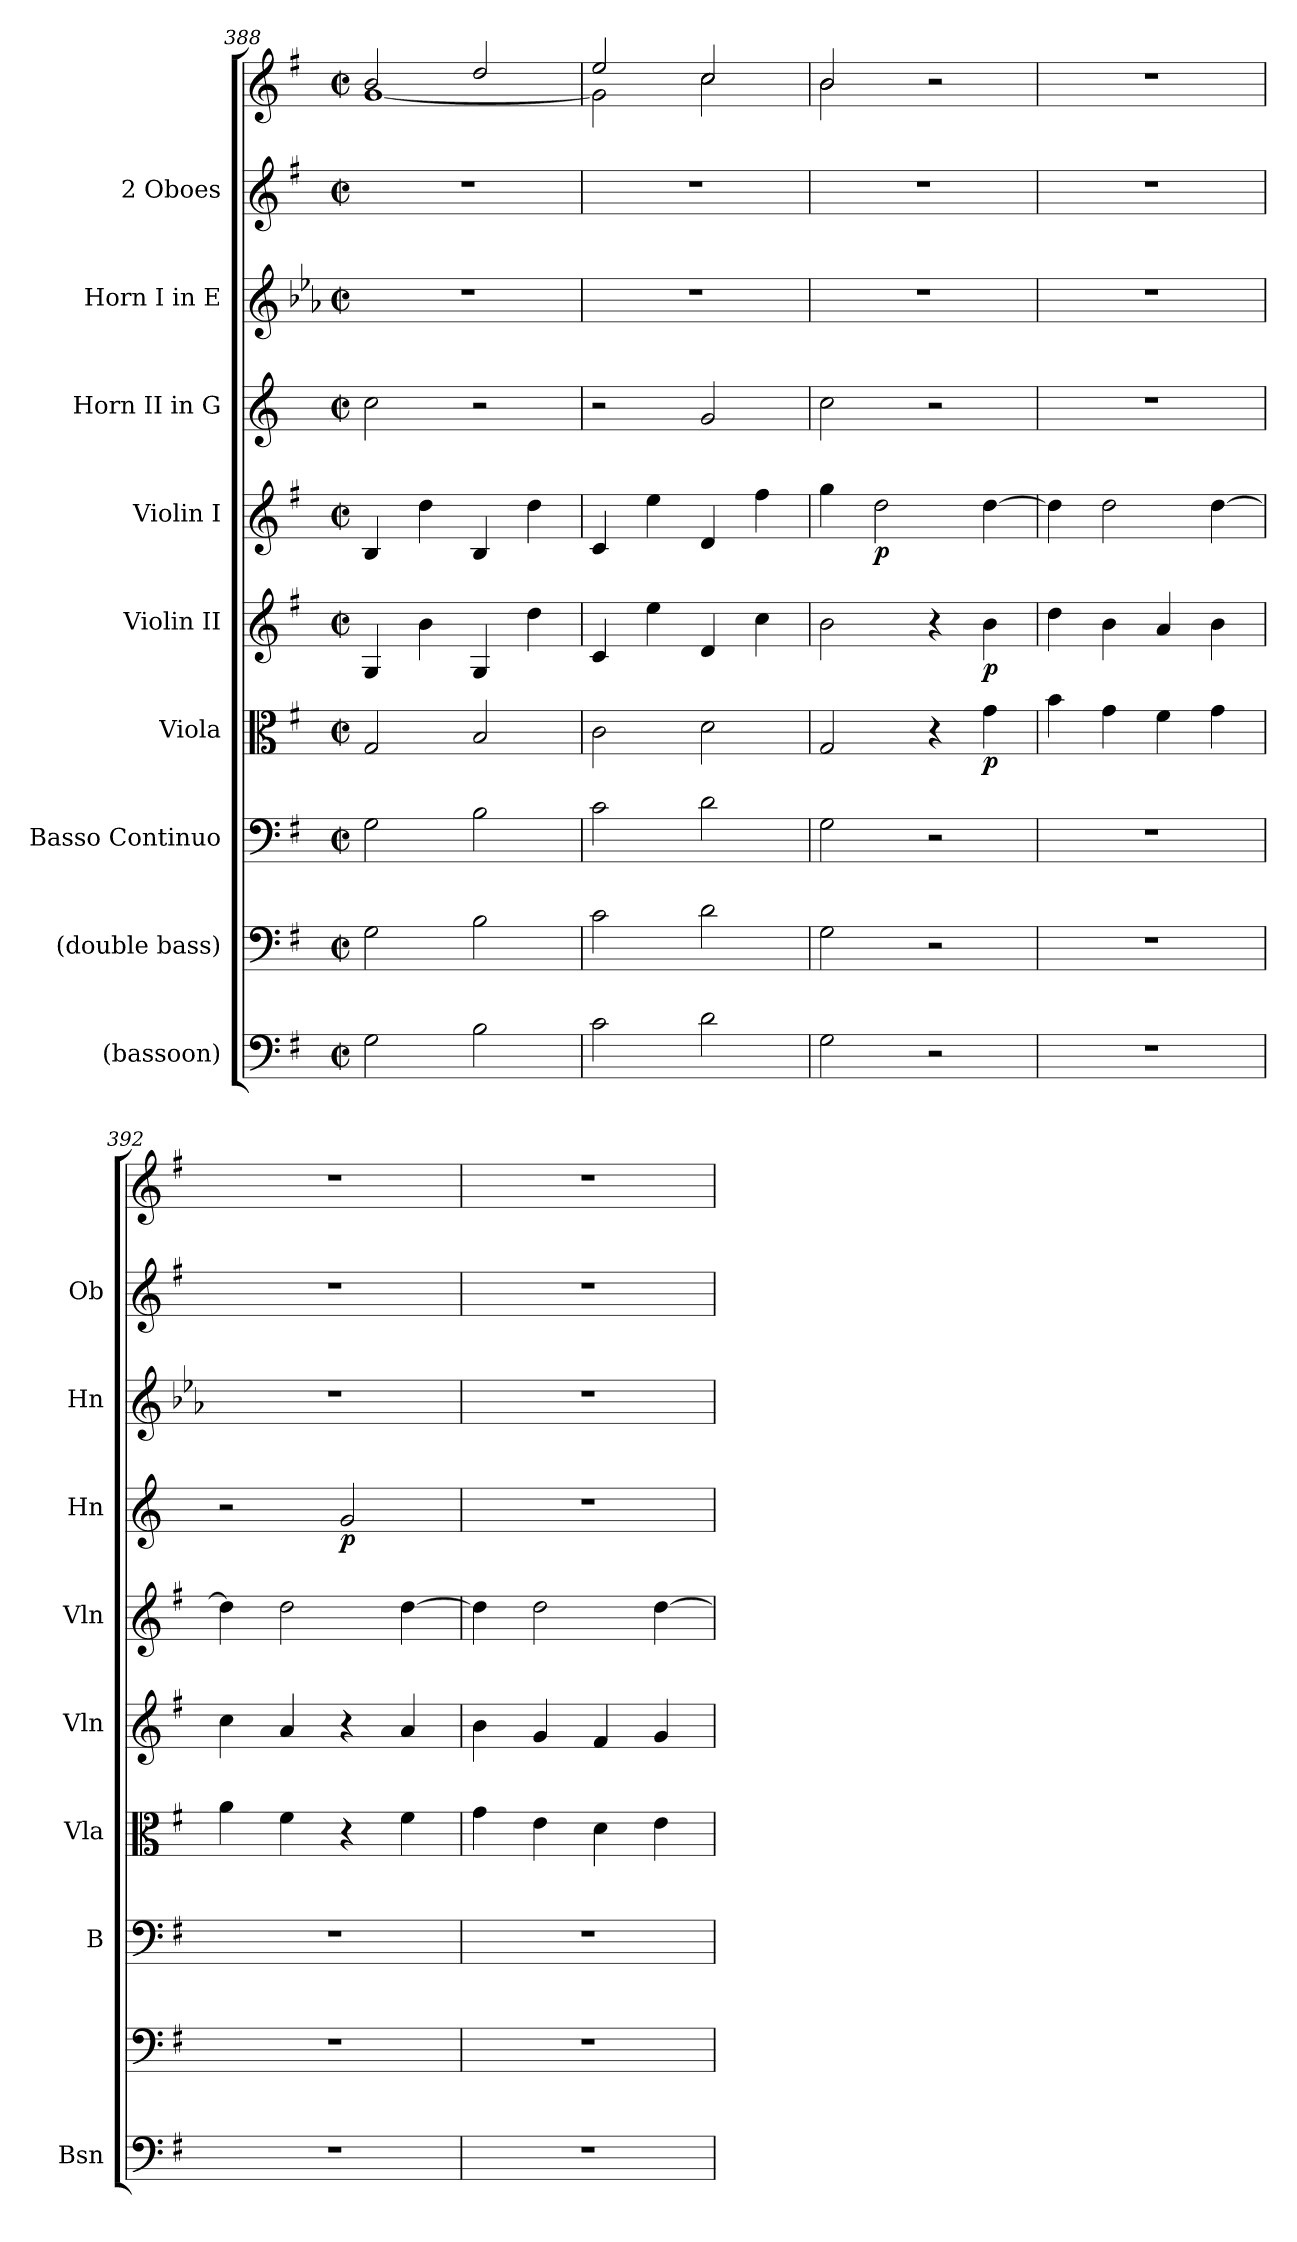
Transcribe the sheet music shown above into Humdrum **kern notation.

**kern	**kern	**kern	**kern	**dynam	**kern	**dynam	**kern	**dynam	**kern	**dynam	**kern	**kern	**kern
*part9	*part8	*part7	*part6	*part6	*part5	*part5	*part4	*part4	*part3	*part3	*part2	*part1	*part1
*staff10	*staff9	*staff8	*staff7	*staff7	*staff6	*staff6	*staff5	*staff5	*staff4	*staff4	*staff3	*staff2	*staff1
*I"(bassoon)	*I"(double bass)	*I"Basso Continuo	*I"Viola	*	*I"Violin II	*	*I"Violin I	*	*I"Horn II in G	*	*I"Horn I in E	*I"2 Oboes	*
*I'Bsn	*	*I'B	*I'Vla	*	*I'Vln	*	*I'Vln	*	*I'Hn	*	*I'Hn	*I'Ob	*
*clefF4	*clefF4	*clefF4	*clefC3	*	*clefG2	*	*clefG2	*	*clefG2	*	*clefG2	*clefG2	*clefG2
*	*	*	*	*	*	*	*	*	*ITrd3c5	*	*ITrd5c8	*	*
*k[f#]	*k[f#]	*k[f#]	*k[f#]	*	*k[f#]	*	*k[f#]	*	*k[f#]	*	*k[f#]	*k[f#]	*k[f#]
*M2/2	*M2/2	*M2/2	*M2/2	*	*M2/2	*	*M2/2	*	*M2/2	*	*M2/2	*M2/2	*M2/2
*met(c|)	*met(c|)	*met(c|)	*met(c|)	*	*met(c|)	*	*met(c|)	*	*met(c|)	*	*met(c|)	*met(c|)	*met(c|)
=388	=388	=388	=388	=388	=388	=388	=388	=388	=388	=388	=388	=388	=388
*	*	*	*	*	*	*	*	*	*	*	*	*	*^
2G	2G	2G	2G	.	4G	.	4B	.	2g	.	1r	1r	2b	[1g
.	.	.	.	.	4b	.	4dd	.	.	.	.	.	.	.
2B	2B	2B	2B	.	4G	.	4B	.	2r	.	.	.	2dd	.
.	.	.	.	.	4dd	.	4dd	.	.	.	.	.	.	.
=389	=389	=389	=389	=389	=389	=389	=389	=389	=389	=389	=389	=389	=389	=389
2c	2c	2c	2c	.	4c	.	4c	.	2r	.	1r	1r	2ee	2g]
.	.	.	.	.	4ee	.	4ee	.	.	.	.	.	.	.
2d	2d	2d	2d	.	4d	.	4d	.	2d	.	.	.	2cc	2cc
.	.	.	.	.	4cc	.	4ff#	.	.	.	.	.	.	.
=390	=390	=390	=390	=390	=390	=390	=390	=390	=390	=390	=390	=390	=390	=390
2G	2G	2G	2G	.	2b	.	4gg	.	2g	.	1r	1r	2b	2b
.	.	.	.	.	.	.	2dd	p	.	.	.	.	.	.
2r	2r	2r	4r	.	4r	.	.	.	2r	.	.	.	2r	2ryy
.	.	.	4g	p	4b	p	[4dd	.	.	.	.	.	.	.
*	*	*	*	*	*	*	*	*	*	*	*	*	*v	*v
=391	=391	=391	=391	=391	=391	=391	=391	=391	=391	=391	=391	=391	=391
1r	1r	1r	4b	.	4dd	.	4dd]	.	1r	.	1r	1r	1r
.	.	.	4g	.	4b	.	2dd	.	.	.	.	.	.
.	.	.	4f#	.	4a	.	.	.	.	.	.	.	.
.	.	.	4g	.	4b	.	[4dd	.	.	.	.	.	.
=392	=392	=392	=392	=392	=392	=392	=392	=392	=392	=392	=392	=392	=392
1r	1r	1r	4a	.	4cc	.	4dd]	.	2r	.	1r	1r	1r
.	.	.	4f#	.	4a	.	2dd	.	.	.	.	.	.
.	.	.	4r	.	4r	.	.	.	2d	p	.	.	.
.	.	.	4f#	.	4a	.	[4dd	.	.	.	.	.	.
=393	=393	=393	=393	=393	=393	=393	=393	=393	=393	=393	=393	=393	=393
1r	1r	1r	4g	.	4b	.	4dd]	.	1r	.	1r	1r	1r
.	.	.	4e	.	4g	.	2dd	.	.	.	.	.	.
.	.	.	4d	.	4f#	.	.	.	.	.	.	.	.
.	.	.	4e	.	4g	.	[4dd	.	.	.	.	.	.
=	=	=	=	=	=	=	=	=	=	=	=	=	=
*-	*-	*-	*-	*-	*-	*-	*-	*-	*-	*-	*-	*-	*-
